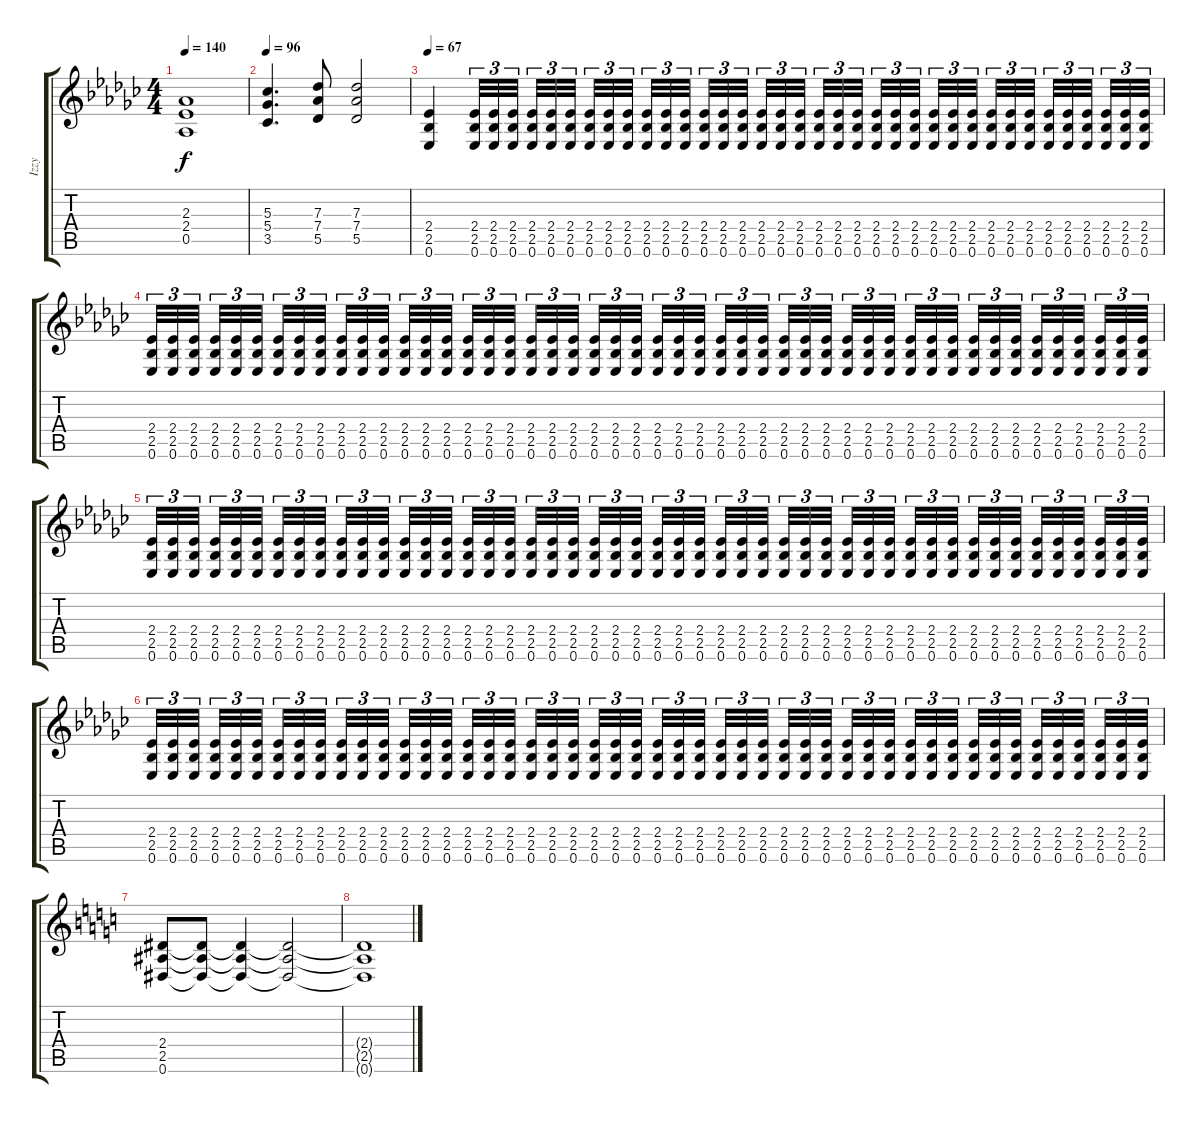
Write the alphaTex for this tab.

\track ("Izzy" "Izzy") {instrument acousticguitarsteel}
\staff {score tabs}
\tuning (Eb4 Bb3 Gb3 Db3 Ab2 Eb2) {hide}
\ts (4 4)
\tempo 140
\clef g2
\ks gb
(2.3 2.4 0.5).1{dy f} |
\tempo 96
(5.3 5.4 3.5).4{d} (7.3 7.4 5.5).8 (7.3 7.4 5.5).2 |
\tempo 67
(2.4 2.5 0.6).4 (2.4 2.5 0.6).32{tu (3 2)} (2.4 2.5 0.6).32{tu (3 2)} (2.4 2.5 0.6).32{tu (3 2) beam splitsecondary} (2.4 2.5 0.6).32{tu (3 2)} (2.4 2.5 0.6).32{tu (3 2)} (2.4 2.5 0.6).32{tu (3 2) beam splitsecondary} (2.4 2.5 0.6).32{tu (3 2)} (2.4 2.5 0.6).32{tu (3 2)} (2.4 2.5 0.6).32{tu (3 2) beam splitsecondary} (2.4 2.5 0.6).32{tu (3 2)} (2.4 2.5 0.6).32{tu (3 2)} (2.4 2.5 0.6).32{tu (3 2)} (2.4 2.5 0.6).32{tu (3 2)} (2.4 2.5 0.6).32{tu (3 2)} (2.4 2.5 0.6).32{tu (3 2) beam splitsecondary} (2.4 2.5 0.6).32{tu (3 2)} (2.4 2.5 0.6).32{tu (3 2)} (2.4 2.5 0.6).32{tu (3 2) beam splitsecondary} (2.4 2.5 0.6).32{tu (3 2)} (2.4 2.5 0.6).32{tu (3 2)} (2.4 2.5 0.6).32{tu (3 2) beam splitsecondary} (2.4 2.5 0.6).32{tu (3 2)} (2.4 2.5 0.6).32{tu (3 2)} (2.4 2.5 0.6).32{tu (3 2)} (2.4 2.5 0.6).32{tu (3 2)} (2.4 2.5 0.6).32{tu (3 2)} (2.4 2.5 0.6).32{tu (3 2) beam splitsecondary} (2.4 2.5 0.6).32{tu (3 2)} (2.4 2.5 0.6).32{tu (3 2)} (2.4 2.5 0.6).32{tu (3 2) beam splitsecondary} (2.4 2.5 0.6).32{tu (3 2)} (2.4 2.5 0.6).32{tu (3 2)} (2.4 2.5 0.6).32{tu (3 2) beam splitsecondary} (2.4 2.5 0.6).32{tu (3 2)} (2.4 2.5 0.6).32{tu (3 2)} (2.4 2.5 0.6).32{tu (3 2)} |
(2.4 2.5 0.6).32{tu (3 2)} (2.4 2.5 0.6).32{tu (3 2)} (2.4 2.5 0.6).32{tu (3 2) beam splitsecondary} (2.4 2.5 0.6).32{tu (3 2)} (2.4 2.5 0.6).32{tu (3 2)} (2.4 2.5 0.6).32{tu (3 2) beam splitsecondary} (2.4 2.5 0.6).32{tu (3 2)} (2.4 2.5 0.6).32{tu (3 2)} (2.4 2.5 0.6).32{tu (3 2) beam splitsecondary} (2.4 2.5 0.6).32{tu (3 2)} (2.4 2.5 0.6).32{tu (3 2)} (2.4 2.5 0.6).32{tu (3 2)} (2.4 2.5 0.6).32{tu (3 2)} (2.4 2.5 0.6).32{tu (3 2)} (2.4 2.5 0.6).32{tu (3 2) beam splitsecondary} (2.4 2.5 0.6).32{tu (3 2)} (2.4 2.5 0.6).32{tu (3 2)} (2.4 2.5 0.6).32{tu (3 2) beam splitsecondary} (2.4 2.5 0.6).32{tu (3 2)} (2.4 2.5 0.6).32{tu (3 2)} (2.4 2.5 0.6).32{tu (3 2) beam splitsecondary} (2.4 2.5 0.6).32{tu (3 2)} (2.4 2.5 0.6).32{tu (3 2)} (2.4 2.5 0.6).32{tu (3 2)} (2.4 2.5 0.6).32{tu (3 2)} (2.4 2.5 0.6).32{tu (3 2)} (2.4 2.5 0.6).32{tu (3 2) beam splitsecondary} (2.4 2.5 0.6).32{tu (3 2)} (2.4 2.5 0.6).32{tu (3 2)} (2.4 2.5 0.6).32{tu (3 2) beam splitsecondary} (2.4 2.5 0.6).32{tu (3 2)} (2.4 2.5 0.6).32{tu (3 2)} (2.4 2.5 0.6).32{tu (3 2) beam splitsecondary} (2.4 2.5 0.6).32{tu (3 2)} (2.4 2.5 0.6).32{tu (3 2)} (2.4 2.5 0.6).32{tu (3 2)} (2.4 2.5 0.6).32{tu (3 2)} (2.4 2.5 0.6).32{tu (3 2)} (2.4 2.5 0.6).32{tu (3 2) beam splitsecondary} (2.4 2.5 0.6).32{tu (3 2)} (2.4 2.5 0.6).32{tu (3 2)} (2.4 2.5 0.6).32{tu (3 2) beam splitsecondary} (2.4 2.5 0.6).32{tu (3 2)} (2.4 2.5 0.6).32{tu (3 2)} (2.4 2.5 0.6).32{tu (3 2) beam splitsecondary} (2.4 2.5 0.6).32{tu (3 2)} (2.4 2.5 0.6).32{tu (3 2)} (2.4 2.5 0.6).32{tu (3 2)} |
(2.4 2.5 0.6).32{tu (3 2)} (2.4 2.5 0.6).32{tu (3 2)} (2.4 2.5 0.6).32{tu (3 2) beam splitsecondary} (2.4 2.5 0.6).32{tu (3 2)} (2.4 2.5 0.6).32{tu (3 2)} (2.4 2.5 0.6).32{tu (3 2) beam splitsecondary} (2.4 2.5 0.6).32{tu (3 2)} (2.4 2.5 0.6).32{tu (3 2)} (2.4 2.5 0.6).32{tu (3 2) beam splitsecondary} (2.4 2.5 0.6).32{tu (3 2)} (2.4 2.5 0.6).32{tu (3 2)} (2.4 2.5 0.6).32{tu (3 2)} (2.4 2.5 0.6).32{tu (3 2)} (2.4 2.5 0.6).32{tu (3 2)} (2.4 2.5 0.6).32{tu (3 2) beam splitsecondary} (2.4 2.5 0.6).32{tu (3 2)} (2.4 2.5 0.6).32{tu (3 2)} (2.4 2.5 0.6).32{tu (3 2) beam splitsecondary} (2.4 2.5 0.6).32{tu (3 2)} (2.4 2.5 0.6).32{tu (3 2)} (2.4 2.5 0.6).32{tu (3 2) beam splitsecondary} (2.4 2.5 0.6).32{tu (3 2)} (2.4 2.5 0.6).32{tu (3 2)} (2.4 2.5 0.6).32{tu (3 2)} (2.4 2.5 0.6).32{tu (3 2)} (2.4 2.5 0.6).32{tu (3 2)} (2.4 2.5 0.6).32{tu (3 2) beam splitsecondary} (2.4 2.5 0.6).32{tu (3 2)} (2.4 2.5 0.6).32{tu (3 2)} (2.4 2.5 0.6).32{tu (3 2) beam splitsecondary} (2.4 2.5 0.6).32{tu (3 2)} (2.4 2.5 0.6).32{tu (3 2)} (2.4 2.5 0.6).32{tu (3 2) beam splitsecondary} (2.4 2.5 0.6).32{tu (3 2)} (2.4 2.5 0.6).32{tu (3 2)} (2.4 2.5 0.6).32{tu (3 2)} (2.4 2.5 0.6).32{tu (3 2)} (2.4 2.5 0.6).32{tu (3 2)} (2.4 2.5 0.6).32{tu (3 2) beam splitsecondary} (2.4 2.5 0.6).32{tu (3 2)} (2.4 2.5 0.6).32{tu (3 2)} (2.4 2.5 0.6).32{tu (3 2) beam splitsecondary} (2.4 2.5 0.6).32{tu (3 2)} (2.4 2.5 0.6).32{tu (3 2)} (2.4 2.5 0.6).32{tu (3 2) beam splitsecondary} (2.4 2.5 0.6).32{tu (3 2)} (2.4 2.5 0.6).32{tu (3 2)} (2.4 2.5 0.6).32{tu (3 2)} |
(2.4 2.5 0.6).32{tu (3 2)} (2.4 2.5 0.6).32{tu (3 2)} (2.4 2.5 0.6).32{tu (3 2) beam splitsecondary} (2.4 2.5 0.6).32{tu (3 2)} (2.4 2.5 0.6).32{tu (3 2)} (2.4 2.5 0.6).32{tu (3 2) beam splitsecondary} (2.4 2.5 0.6).32{tu (3 2)} (2.4 2.5 0.6).32{tu (3 2)} (2.4 2.5 0.6).32{tu (3 2) beam splitsecondary} (2.4 2.5 0.6).32{tu (3 2)} (2.4 2.5 0.6).32{tu (3 2)} (2.4 2.5 0.6).32{tu (3 2)} (2.4 2.5 0.6).32{tu (3 2)} (2.4 2.5 0.6).32{tu (3 2)} (2.4 2.5 0.6).32{tu (3 2) beam splitsecondary} (2.4 2.5 0.6).32{tu (3 2)} (2.4 2.5 0.6).32{tu (3 2)} (2.4 2.5 0.6).32{tu (3 2) beam splitsecondary} (2.4 2.5 0.6).32{tu (3 2)} (2.4 2.5 0.6).32{tu (3 2)} (2.4 2.5 0.6).32{tu (3 2) beam splitsecondary} (2.4 2.5 0.6).32{tu (3 2)} (2.4 2.5 0.6).32{tu (3 2)} (2.4 2.5 0.6).32{tu (3 2)} (2.4 2.5 0.6).32{tu (3 2)} (2.4 2.5 0.6).32{tu (3 2)} (2.4 2.5 0.6).32{tu (3 2) beam splitsecondary} (2.4 2.5 0.6).32{tu (3 2)} (2.4 2.5 0.6).32{tu (3 2)} (2.4 2.5 0.6).32{tu (3 2) beam splitsecondary} (2.4 2.5 0.6).32{tu (3 2)} (2.4 2.5 0.6).32{tu (3 2)} (2.4 2.5 0.6).32{tu (3 2) beam splitsecondary} (2.4 2.5 0.6).32{tu (3 2)} (2.4 2.5 0.6).32{tu (3 2)} (2.4 2.5 0.6).32{tu (3 2)} (2.4 2.5 0.6).32{tu (3 2)} (2.4 2.5 0.6).32{tu (3 2)} (2.4 2.5 0.6).32{tu (3 2) beam splitsecondary} (2.4 2.5 0.6).32{tu (3 2)} (2.4 2.5 0.6).32{tu (3 2)} (2.4 2.5 0.6).32{tu (3 2) beam splitsecondary} (2.4 2.5 0.6).32{tu (3 2)} (2.4 2.5 0.6).32{tu (3 2)} (2.4 2.5 0.6).32{tu (3 2) beam splitsecondary} (2.4 2.5 0.6).32{tu (3 2)} (2.4 2.5 0.6).32{tu (3 2)} (2.4 2.5 0.6).32{tu (3 2)} |
\ks c
(2.4 2.5 0.6).8 (2.4{t} 2.5{t} 0.6{t}).8 (2.4{t} 2.5{t} 0.6{t}).4 (2.4{t} 2.5{t} 0.6{t}).2 |
(2.4{t} 2.5{t} 0.6{t}).1
